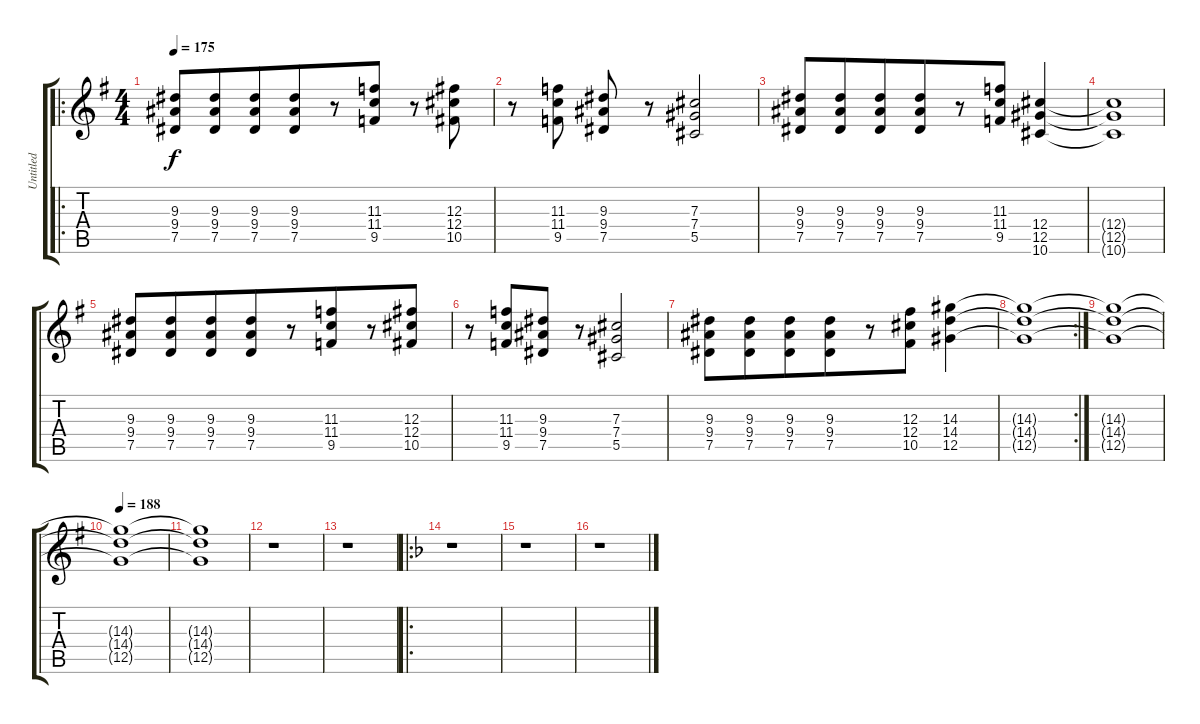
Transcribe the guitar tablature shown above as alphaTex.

\track ("Untitled" "Untitled") {instrument distortionguitar}
\staff {score tabs}
\tuning (Eb4 Bb3 Gb3 Db3 Ab2 Eb2) {hide}
\ro
\ts (4 4)
\tempo 175
\clef g2
\ks g
(9.3 9.4 7.5).8{dy f instrument distortionguitar} (9.3 9.4 7.5).8{beam merge} (9.3 9.4 7.5).8 (9.3 9.4 7.5).8{beam merge} r.8{beam merge} (11.3 11.4 9.5).8 r.8{beam merge} (12.3 12.4 10.5).8 |
r.8{beam merge} (11.3 11.4 9.5).8 (9.3 9.4 7.5).8 r.8{beam merge} (7.3 7.4 5.5).2 |
(9.3 9.4 7.5).8{beam merge} (9.3 9.4 7.5).8{beam merge} (9.3 9.4 7.5).8{beam merge} (9.3 9.4 7.5).8{beam merge} r.8{beam merge} (11.3 11.4 9.5).8{beam merge} (12.4 12.5 10.6).4 |
(12.4{t} 12.5{t} 10.6{t}).1 |
(9.3 9.4 7.5).8{beam merge} (9.3 9.4 7.5).8{beam merge} (9.3 9.4 7.5).8{beam merge} (9.3 9.4 7.5).8{beam merge} r.8{beam merge} (11.3 11.4 9.5).8{beam merge} r.8{beam merge} (12.3 12.4 10.5).8 |
r.8{beam merge} (11.3 11.4 9.5).8{beam merge} (9.3 9.4 7.5).8{beam merge} r.8{beam merge} (7.3 7.4 5.5).2 |
(9.3 9.4 7.5).8{beam merge} (9.3 9.4 7.5).8{beam merge} (9.3 9.4 7.5).8{beam merge} (9.3 9.4 7.5).8{beam merge} r.8{beam merge} (12.3 12.4 10.5).8{beam merge} (14.3 14.4 12.5).4 |
\rc 2
(14.3{t} 14.4{t} 12.5{t}).1 |
(14.3{t} 14.4{t} 12.5{t}).1 |
\tempo 188
(14.3{t} 14.4{t} 12.5{t}).1 |
(14.3{t} 14.4{t} 12.5{t}).1 |
r.1 |
r.1 |
\ro
\ks f
r.1 |
r.1 |
r.1
